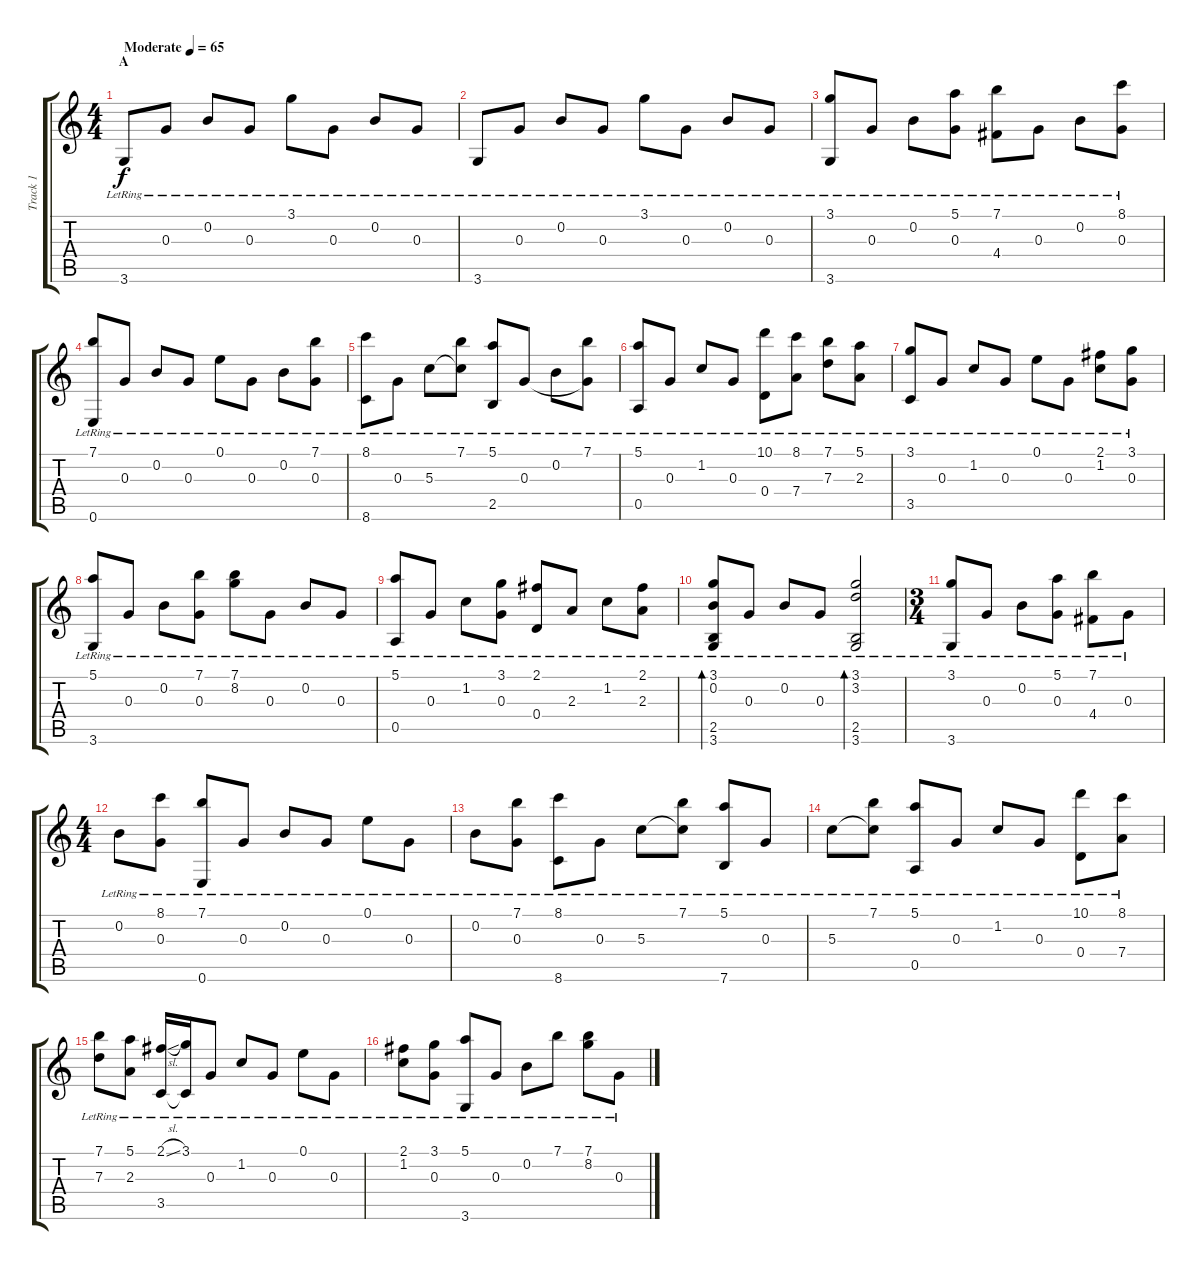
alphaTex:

\track ("Track 1" "Track 1") {instrument acousticguitarnylon}
\staff {score tabs}
\tuning (E4 B3 G3 D3 A2 E2) {hide}
\ts (4 4)
\section ("" "A")
\tempo (65 "Moderate")
\clef g2
\ks c
3.6{lr}.8{dy f instrument acousticguitarnylon} 0.3{lr}.8 0.2{lr}.8 0.3{lr}.8 3.1{lr}.8 0.3{lr}.8 0.2{lr}.8 0.3{lr}.8 |
3.6{lr}.8 0.3{lr}.8 0.2{lr}.8 0.3{lr}.8 3.1{lr}.8 0.3{lr}.8 0.2{lr}.8 0.3{lr}.8 |
(3.1{lr} 3.6{lr}).8 0.3{lr}.8 0.2{lr}.8 (5.1{lr} 0.3{lr}).8 (7.1{lr} 4.4{lr}).8 0.3{lr}.8 0.2{lr}.8 (8.1{lr} 0.3{lr}).8 |
(7.1{lr} 0.6{lr}).8 0.3{lr}.8 0.2{lr}.8 0.3{lr}.8 0.1{lr}.8 0.3{lr}.8 0.2{lr}.8 (7.1{lr} 0.3{lr}).8 |
(8.1{lr} 8.6{lr}).8 0.3{lr}.8 5.3{lr}.8 (7.1{lr} 5.3{t}).8 (5.1{lr} 2.5{lr}).8 0.3{lr}.8 0.2{lr}.8 (7.1{lr} 0.3{t}).8 |
(5.1{lr} 0.5{lr}).8 0.3{lr}.8 1.2{lr}.8 0.3{lr}.8 (10.1{lr} 0.4{lr}).8 (8.1{lr} 7.4{lr}).8 (7.1{lr} 7.3{lr}).8 (5.1{lr} 2.3{lr}).8 |
(3.1{lr} 3.5{lr}).8 0.3{lr}.8 1.2{lr}.8 0.3{lr}.8 0.1{lr}.8 0.3{lr}.8 (2.1{lr} 1.2{lr}).8 (3.1{lr} 0.3{lr}).8 |
(5.1{lr} 3.6{lr}).8 0.3{lr}.8 0.2{lr}.8 (7.1{lr} 0.3{lr}).8 (7.1{lr} 8.2{lr}).8 0.3{lr}.8 0.2{lr}.8 0.3{lr}.8 |
(5.1{lr} 0.5{lr}).8 0.3{lr}.8 1.2{lr}.8 (3.1{lr} 0.3{lr}).8 (2.1{lr} 0.4{lr}).8 2.3{lr}.8 1.2{lr}.8 (2.1{lr} 2.3{lr}).8 |
(3.1{lr} 0.2{lr} 2.5{lr} 3.6{lr}).8{bd 60} 0.3{lr}.8 0.2{lr}.8 0.3{lr}.8 (3.1{lr} 3.2{lr} 2.5{lr} 3.6{lr}).2{bd 60} |
\ts (3 4)
(3.1{lr} 3.6{lr}).8 0.3{lr}.8 0.2{lr}.8 (5.1{lr} 0.3{lr}).8 (7.1{lr} 4.4{lr}).8 0.3{lr}.8 |
\ts (4 4)
0.2{lr}.8 (8.1{lr} 0.3{lr}).8 (7.1{lr} 0.6{lr}).8 0.3{lr}.8 0.2{lr}.8 0.3{lr}.8 0.1{lr}.8 0.3{lr}.8 |
0.2{lr}.8 (7.1{lr} 0.3{lr}).8 (8.1{lr} 8.6{lr}).8 0.3{lr}.8 5.3{lr}.8 (7.1{lr} 5.3{t}).8 (5.1{lr} 7.6{lr}).8 0.3{lr}.8 |
5.3{lr}.8 (7.1{lr} 5.3{t}).8 (5.1{lr} 0.5{lr}).8 0.3{lr}.8 1.2{lr}.8 0.3{lr}.8 (10.1{lr} 0.4{lr}).8 (8.1{lr} 7.4{lr}).8 |
(7.1{lr} 7.3{lr}).8 (5.1{lr} 2.3{lr}).8 (2.1{sl lr} 3.5{lr}).16 (3.1{lr} 3.5{t}).16 0.3{lr}.8 1.2{lr}.8 0.3{lr}.8 0.1{lr}.8 0.3{lr}.8 |
(2.1{lr} 1.2{lr}).8 (3.1{lr} 0.3{lr}).8 (5.1{lr} 3.6{lr}).8 0.3{lr}.8 0.2{lr}.8 7.1{lr}.8 (7.1{lr} 8.2{lr}).8 0.3{lr}.8
